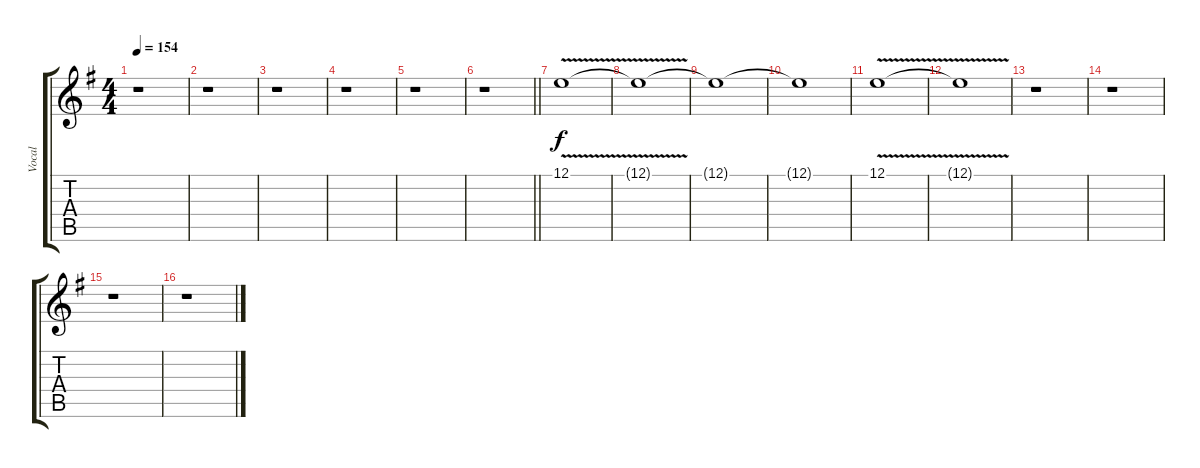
\track ("Vocal" "Vocal") {instrument trumpet}
\staff {score tabs}
\tuning (E4 B3 G3 D3 A2 E2) {hide}
\ts (4 4)
\tempo 154
\clef g2
\ks g
r.1{dy mp} |
r.1 |
r.1 |
r.1 |
r.1 |
\barLineRight lightlight
r.1 |
12.1{v}.1{dy f} |
12.1{t}.1{volume 13} |
12.1{t}.1{volume 11} |
12.1{t}.1{volume 7} |
12.1{v}.1{volume 15} |
12.1{t}.1{volume 13} |
r.1 |
r.1 |
r.1 |
r.1
